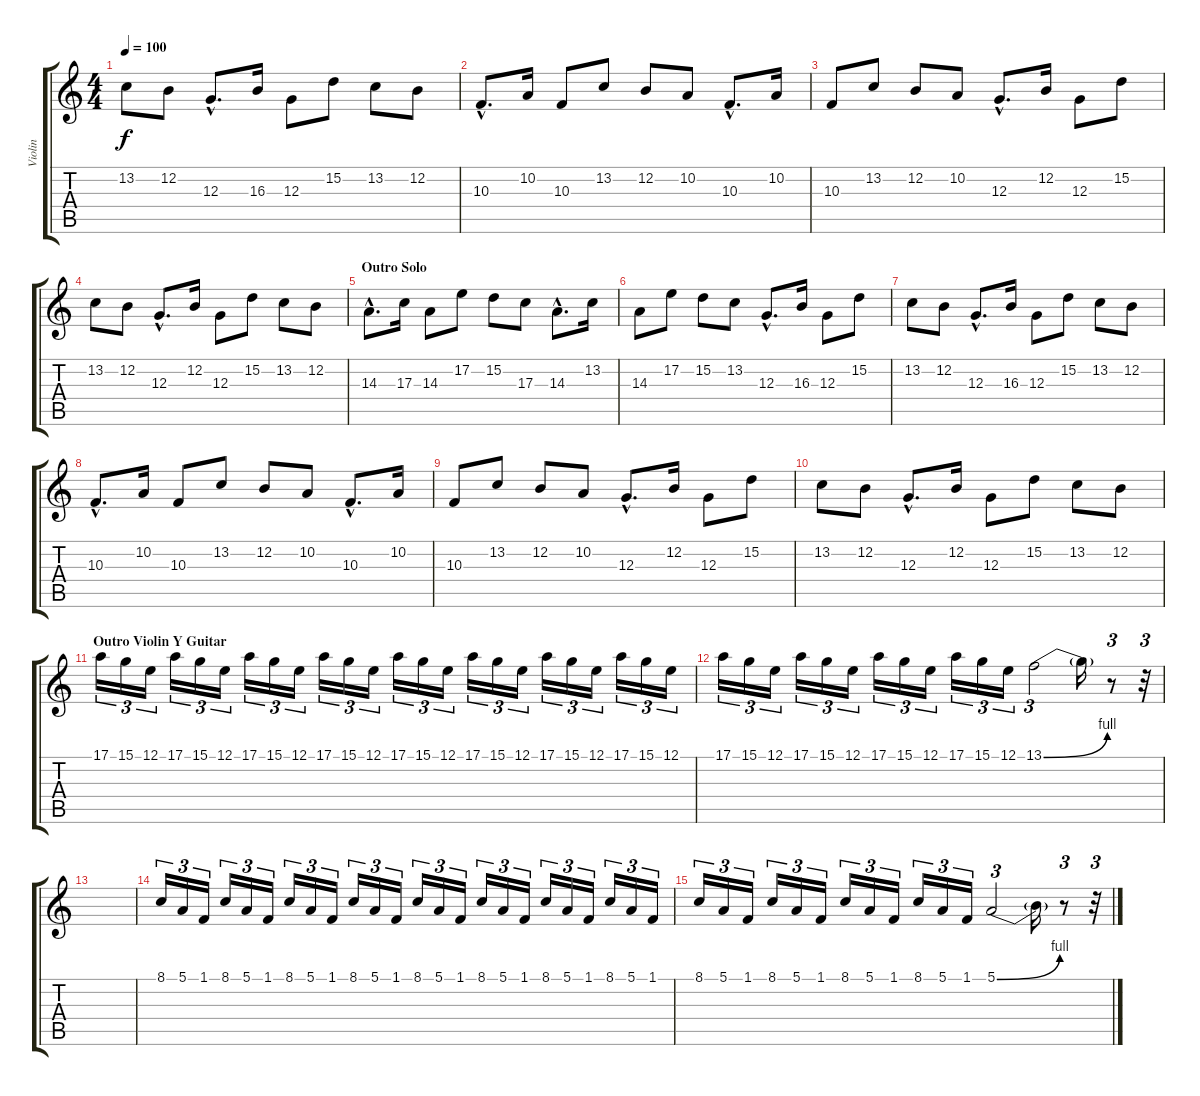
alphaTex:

\track ("Violin" "Violin") {instrument violin}
\staff {score tabs}
\tuning (E4 B3 G3 D3 A2 E2) {hide}
\ts (4 4)
\tempo 100
\clef g2
\ks c
13.2.8{dy f} 12.2.8 12.3{hac}.8{d} 16.3.16 12.3.8 15.2.8 13.2.8 12.2.8 |
10.3{hac}.8{d} 10.2.16 10.3.8 13.2.8 12.2.8 10.2.8 10.3{hac}.8{d} 10.2.16 |
10.3.8 13.2.8 12.2.8 10.2.8 12.3{hac}.8{d} 12.2.16 12.3.8 15.2.8 |
13.2.8 12.2.8 12.3{hac}.8{d} 12.2.16 12.3.8 15.2.8 13.2.8 12.2.8 |
\section ("" "Outro Solo")
14.3{hac}.8{d} 17.3.16{volume 16} 14.3.8 17.2.8 15.2.8 17.3.8 14.3{hac}.8{d} 13.2.16 |
14.3.8 17.2.8 15.2.8 13.2.8 12.3{hac}.8{d} 16.3.16 12.3.8 15.2.8 |
13.2.8 12.2.8 12.3{hac}.8{d} 16.3.16 12.3.8 15.2.8 13.2.8 12.2.8 |
10.3{hac}.8{d} 10.2.16 10.3.8 13.2.8 12.2.8 10.2.8 10.3{hac}.8{d} 10.2.16 |
10.3.8 13.2.8 12.2.8 10.2.8 12.3{hac}.8{d} 12.2.16 12.3.8 15.2.8 |
13.2.8 12.2.8 12.3{hac}.8{d} 12.2.16 12.3.8 15.2.8 13.2.8 12.2.8 |
\section ("" "Outro Violin Y Guitar")
17.1.16{tu (3 2)} 15.1.16{tu (3 2)} 12.1.16{tu (3 2)} 17.1.16{tu (3 2)} 15.1.16{tu (3 2)} 12.1.16{tu (3 2)} 17.1.16{tu (3 2)} 15.1.16{tu (3 2)} 12.1.16{tu (3 2)} 17.1.16{tu (3 2)} 15.1.16{tu (3 2)} 12.1.16{tu (3 2)} 17.1.16{tu (3 2)} 15.1.16{tu (3 2)} 12.1.16{tu (3 2)} 17.1.16{tu (3 2)} 15.1.16{tu (3 2)} 12.1.16{tu (3 2)} 17.1.16{tu (3 2)} 15.1.16{tu (3 2)} 12.1.16{tu (3 2)} 17.1.16{tu (3 2)} 15.1.16{tu (3 2)} 12.1.16{tu (3 2)} |
17.1.16{tu (3 2)} 15.1.16{tu (3 2)} 12.1.16{tu (3 2)} 17.1.16{tu (3 2)} 15.1.16{tu (3 2)} 12.1.16{tu (3 2)} 17.1.16{tu (3 2)} 15.1.16{tu (3 2)} 12.1.16{tu (3 2)} 17.1.16{tu (3 2)} 15.1.16{tu (3 2)} 12.1.16{tu (3 2)} 13.1{be (bend 0 0 60 4)}.2{tu (3 2)} 13.1{t}.16 r.8{tu (3 2)} r.32{tu (3 2)} |
|
8.1.16{tu (3 2)} 5.1.16{tu (3 2)} 1.1.16{tu (3 2)} 8.1.16{tu (3 2)} 5.1.16{tu (3 2)} 1.1.16{tu (3 2)} 8.1.16{tu (3 2)} 5.1.16{tu (3 2)} 1.1.16{tu (3 2)} 8.1.16{tu (3 2)} 5.1.16{tu (3 2)} 1.1.16{tu (3 2)} 8.1.16{tu (3 2)} 5.1.16{tu (3 2)} 1.1.16{tu (3 2)} 8.1.16{tu (3 2)} 5.1.16{tu (3 2)} 1.1.16{tu (3 2)} 8.1.16{tu (3 2)} 5.1.16{tu (3 2)} 1.1.16{tu (3 2)} 8.1.16{tu (3 2)} 5.1.16{tu (3 2)} 1.1.16{tu (3 2)} |
8.1.16{tu (3 2)} 5.1.16{tu (3 2)} 1.1.16{tu (3 2)} 8.1.16{tu (3 2)} 5.1.16{tu (3 2)} 1.1.16{tu (3 2)} 8.1.16{tu (3 2)} 5.1.16{tu (3 2)} 1.1.16{tu (3 2)} 8.1.16{tu (3 2)} 5.1.16{tu (3 2)} 1.1.16{tu (3 2)} 5.1{be (bend 0 0 60 4)}.2{tu (3 2)} 5.1{t}.16 r.8{tu (3 2)} r.32{tu (3 2)}
